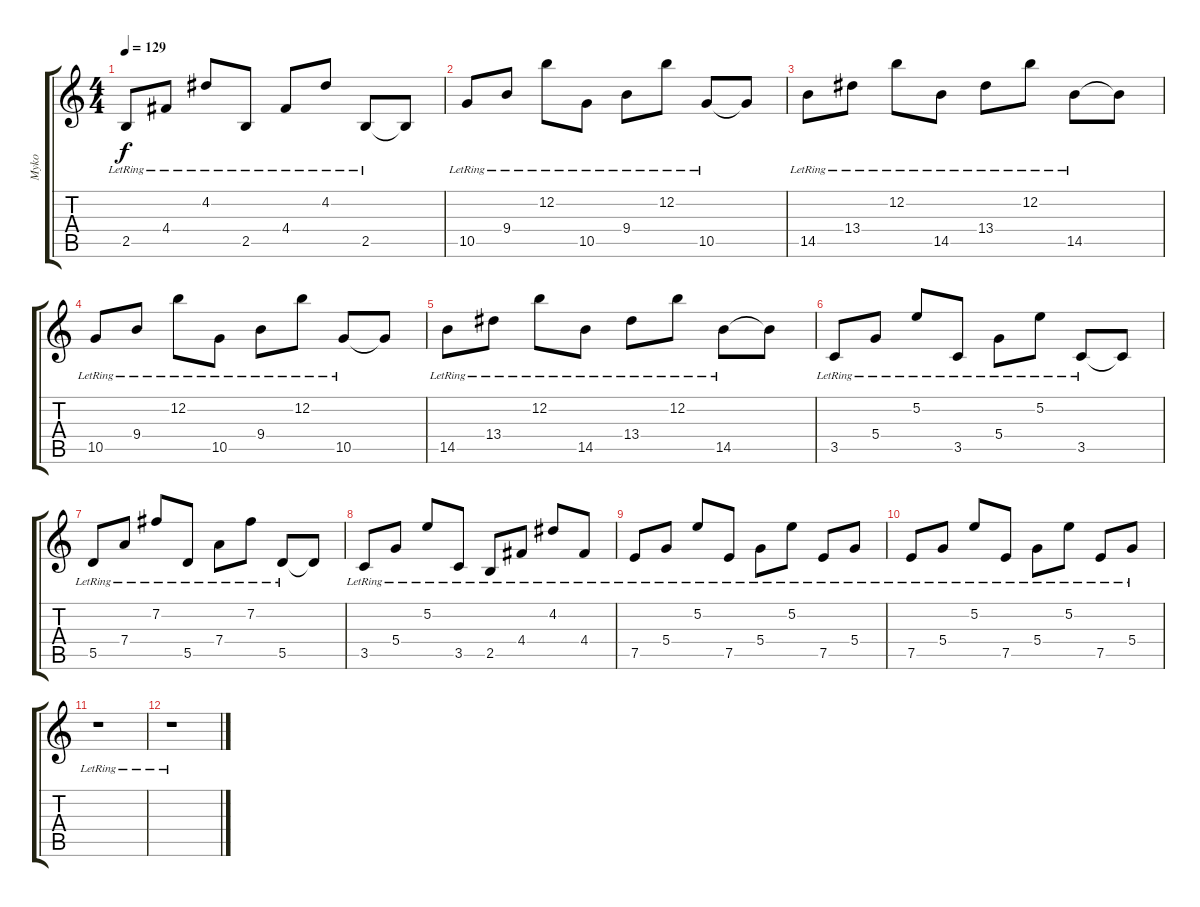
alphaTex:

\track ("Myko" "Myko") {instrument acousticguitarsteel}
\staff {score tabs}
\tuning (E4 B3 G3 D3 A2 E2) {hide}
\ts (4 4)
\tempo 129
\clef g2
\ks c
2.5{lr}.8{dy f} 4.4{lr}.8 4.2{lr}.8 2.5{lr}.8 4.4{lr}.8 4.2{lr}.8 2.5{lr}.8 2.5{t}.8 |
10.5{lr}.8 9.4{lr}.8 12.2{lr}.8 10.5{lr}.8 9.4{lr}.8 12.2{lr}.8 10.5{lr}.8 10.5{t}.8 |
14.5{lr}.8 13.4{lr}.8 12.2{lr}.8 14.5{lr}.8 13.4{lr}.8 12.2{lr}.8 14.5{lr}.8 14.5{t}.8 |
10.5{lr}.8 9.4{lr}.8 12.2{lr}.8 10.5{lr}.8 9.4{lr}.8 12.2{lr}.8 10.5{lr}.8 10.5{t}.8 |
14.5{lr}.8 13.4{lr}.8 12.2{lr}.8 14.5{lr}.8 13.4{lr}.8 12.2{lr}.8 14.5{lr}.8 14.5{t}.8 |
3.5{lr}.8 5.4{lr}.8 5.2{lr}.8 3.5{lr}.8 5.4{lr}.8 5.2{lr}.8 3.5{lr}.8 3.5{t}.8 |
5.5{lr}.8 7.4{lr}.8 7.2{lr}.8 5.5{lr}.8 7.4{lr}.8 7.2{lr}.8 5.5{lr}.8 5.5{t}.8 |
3.5{lr}.8 5.4{lr}.8 5.2{lr}.8 3.5{lr}.8 2.5{lr}.8 4.4{lr}.8 4.2{lr}.8 4.4{lr}.8 |
7.5{lr}.8 5.4{lr}.8 5.2{lr}.8 7.5{lr}.8 5.4{lr}.8 5.2{lr}.8 7.5{lr}.8 5.4{lr}.8 |
7.5{lr}.8{volume 5} 5.4{lr}.8 5.2{lr}.8 7.5{lr}.8 5.4{lr}.8 5.2{lr}.8 7.5{lr}.8 5.4{lr}.8 |
r.1 |
r.1{volume 16 instrument acousticguitarsteel}
